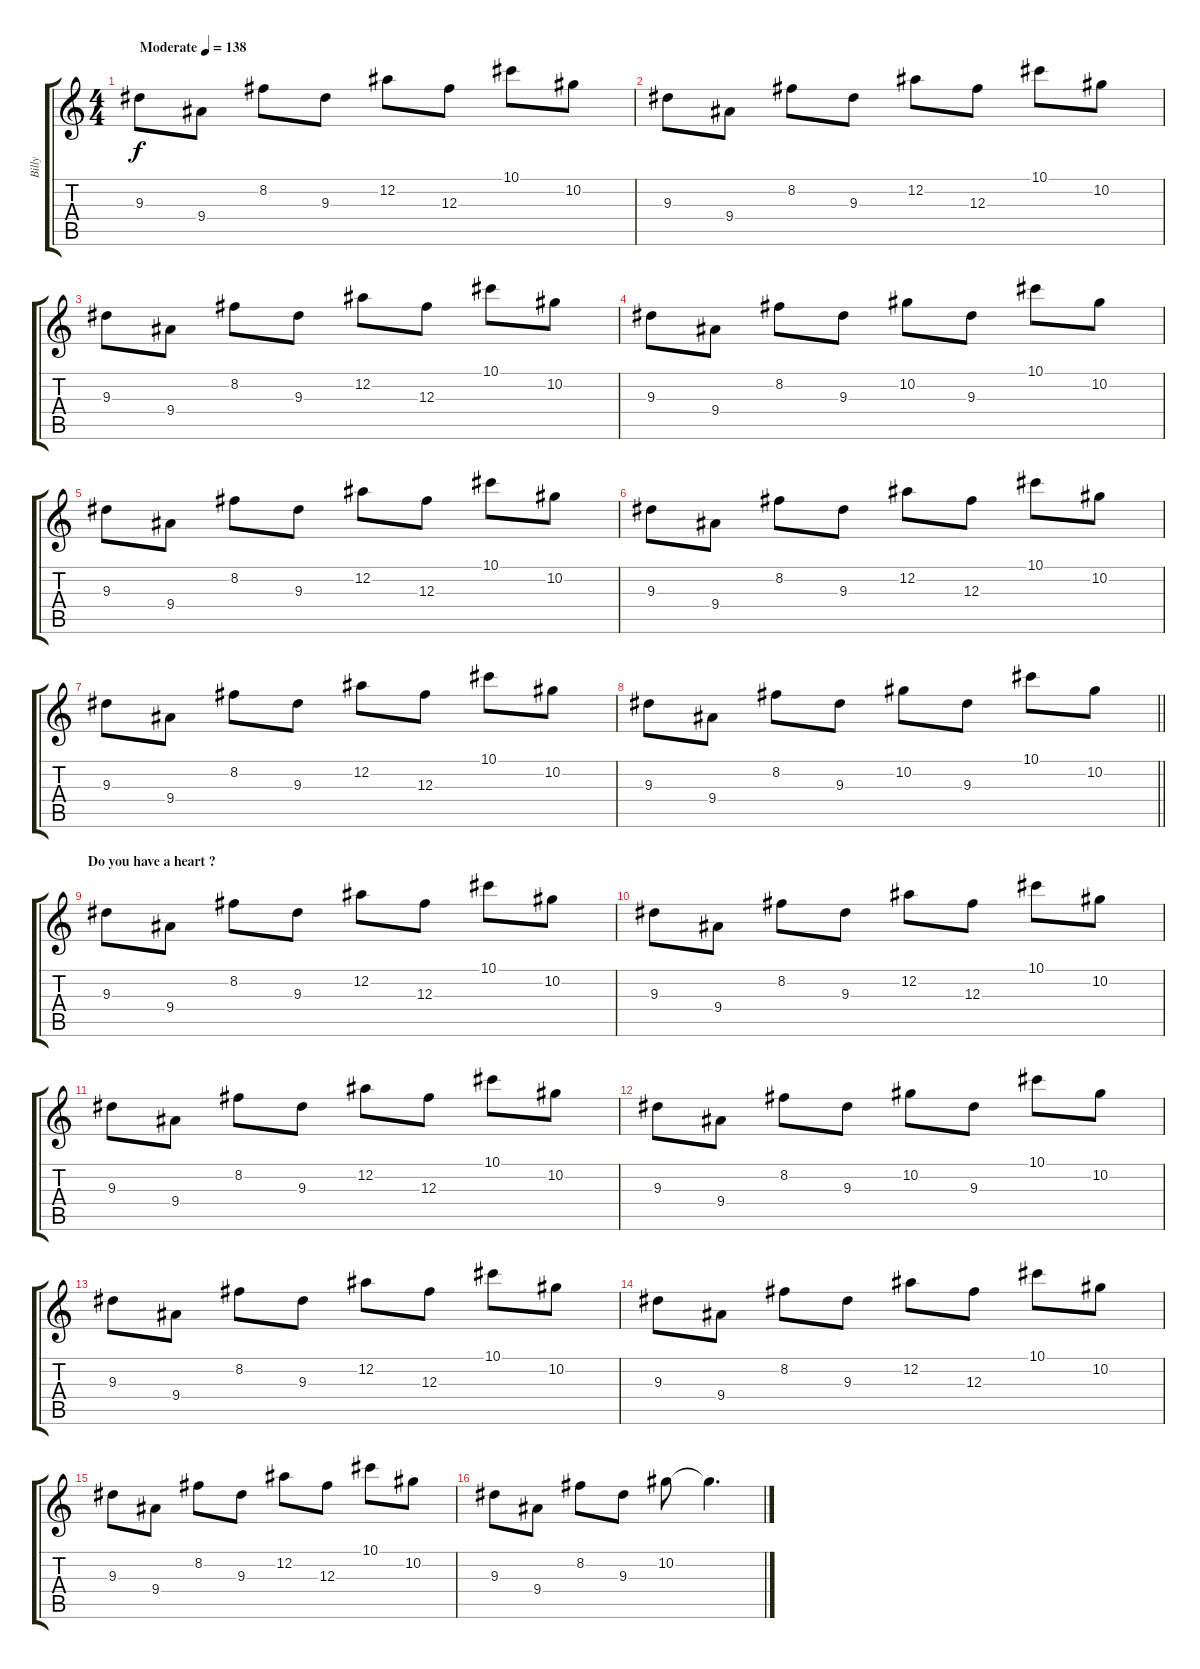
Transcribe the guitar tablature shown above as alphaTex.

\track ("Billy" "Billy") {instrument overdrivenguitar}
\staff {score tabs}
\tuning (Eb4 Bb3 Gb3 Db3 Ab2 Eb2) {hide}
\ts (4 4)
\tempo (138 "Moderate")
\clef g2
\ks c
9.3.8{dy f instrument overdrivenguitar} 9.4.8 8.2.8 9.3.8 12.2.8 12.3.8 10.1.8 10.2.8 |
9.3.8 9.4.8 8.2.8 9.3.8 12.2.8 12.3.8 10.1.8 10.2.8 |
9.3.8 9.4.8 8.2.8 9.3.8 12.2.8 12.3.8 10.1.8 10.2.8 |
9.3.8 9.4.8 8.2.8 9.3.8 10.2.8 9.3.8 10.1.8 10.2.8 |
9.3.8 9.4.8 8.2.8 9.3.8 12.2.8 12.3.8 10.1.8 10.2.8 |
9.3.8 9.4.8 8.2.8 9.3.8 12.2.8 12.3.8 10.1.8 10.2.8 |
9.3.8 9.4.8 8.2.8 9.3.8 12.2.8 12.3.8 10.1.8 10.2.8 |
\barLineRight lightlight
9.3.8 9.4.8 8.2.8 9.3.8 10.2.8 9.3.8 10.1.8 10.2.8 |
\section ("" "Do you have a heart ?")
9.3.8 9.4.8 8.2.8 9.3.8 12.2.8 12.3.8 10.1.8 10.2.8 |
9.3.8 9.4.8 8.2.8 9.3.8 12.2.8 12.3.8 10.1.8 10.2.8 |
9.3.8 9.4.8 8.2.8 9.3.8 12.2.8 12.3.8 10.1.8 10.2.8 |
9.3.8 9.4.8 8.2.8 9.3.8 10.2.8 9.3.8 10.1.8 10.2.8 |
9.3.8 9.4.8 8.2.8 9.3.8 12.2.8 12.3.8 10.1.8 10.2.8 |
9.3.8 9.4.8 8.2.8 9.3.8 12.2.8 12.3.8 10.1.8 10.2.8 |
9.3.8 9.4.8 8.2.8 9.3.8 12.2.8 12.3.8 10.1.8 10.2.8 |
9.3.8 9.4.8 8.2.8 9.3.8 10.2.8 10.2{t}.4{d}
